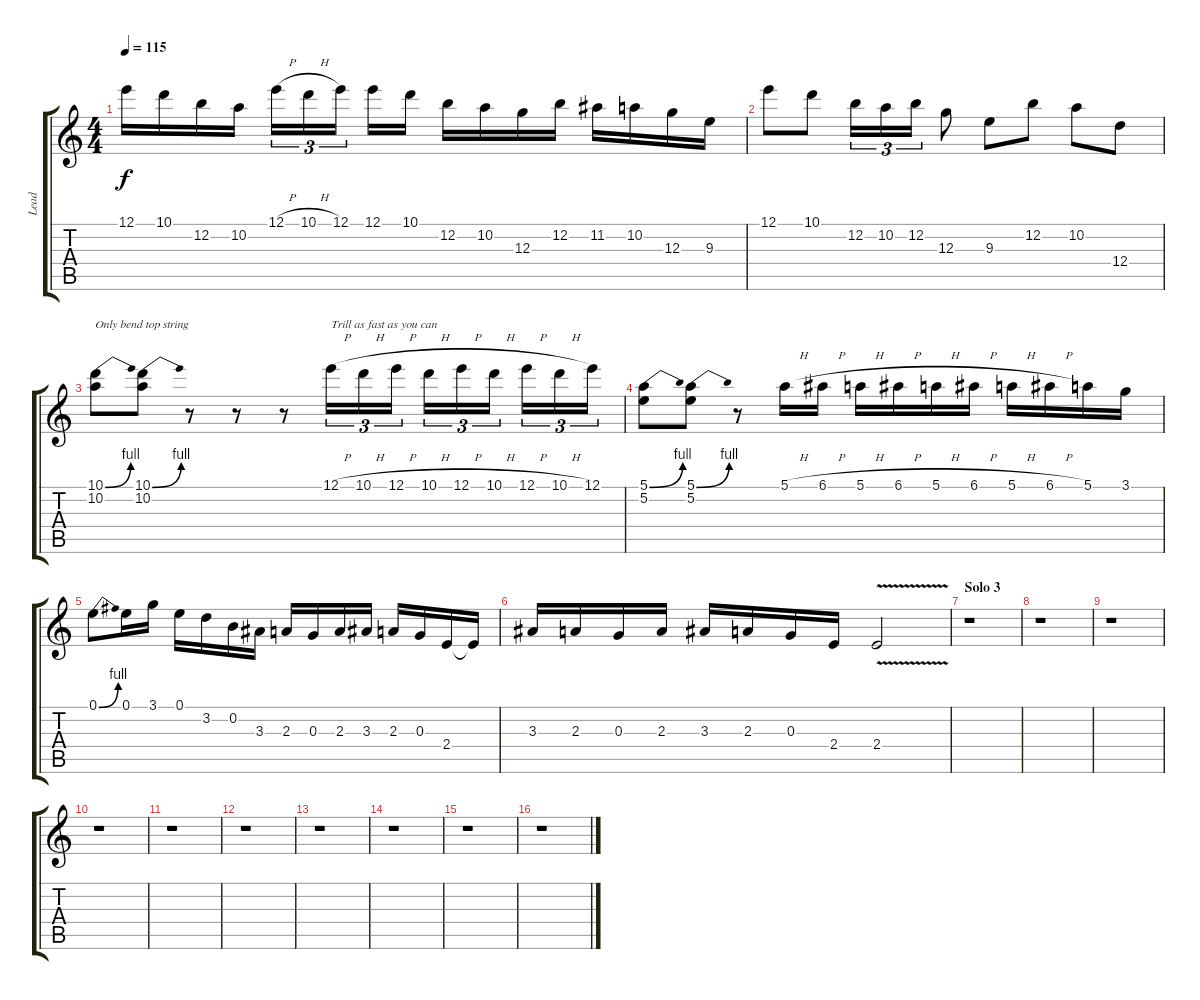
\track ("Lead" "Lead") {instrument overdrivenguitar}
\staff {score tabs}
\tuning (E4 B3 G3 D3 A2 E2) {hide}
\ts (4 4)
\tempo 115
\clef g2
\ks c
12.1.16{dy f} 10.1.16 12.2.16 10.2.16 12.1{h}.16{tu (3 2)} 10.1{h}.16{tu (3 2)} 12.1.16{tu (3 2)} 12.1.16 10.1.16 12.2.16 10.2.16 12.3.16 12.2.16 11.2.16 10.2.16 12.3.16 9.3.16 |
12.1.8 10.1.8 12.2.16{tu (3 2)} 10.2.16{tu (3 2)} 12.2.16{tu (3 2)} 12.3.8 9.3.8 12.2.8 10.2.8 12.4.8 |
(10.1{be (bend 0 0 60 4)} 10.2).8{txt "Only bend top string"} (10.1{be (bend 0 0 60 4)} 10.2).8 r.8 r.8 r.8 12.1{h}.16{tu (3 2) txt "Trill as fast as you can"} 10.1{h}.16{tu (3 2)} 12.1{h}.16{tu (3 2)} 10.1{h}.16{tu (3 2)} 12.1{h}.16{tu (3 2)} 10.1{h}.16{tu (3 2)} 12.1{h}.16{tu (3 2)} 10.1{h}.16{tu (3 2)} 12.1.16{tu (3 2)} |
(5.1{be (bend 0 0 60 4)} 5.2).8 (5.1{be (bend 0 0 60 4)} 5.2).8 r.8 5.1{h}.16 6.1{h}.16 5.1{h}.16 6.1{h}.16 5.1{h}.16 6.1{h}.16 5.1{h}.16 6.1{h}.16 5.1.16 3.1.16 |
0.1{be (bend 0 0 60 4)}.8 0.1.16 3.1.16 0.1.16 3.2.16 0.2.16 3.3.16 2.3.16 0.3.16 2.3.16 3.3.16 2.3.16 0.3.16 2.4.16 2.4{t}.16 |
3.3.16 2.3.16 0.3.16 2.3.16 3.3.16 2.3.16 0.3.16 2.4.16 2.4{v}.2 |
\section ("" "Solo 3")
r.1 |
r.1 |
r.1 |
r.1 |
r.1 |
r.1 |
r.1 |
r.1 |
r.1 |
r.1
